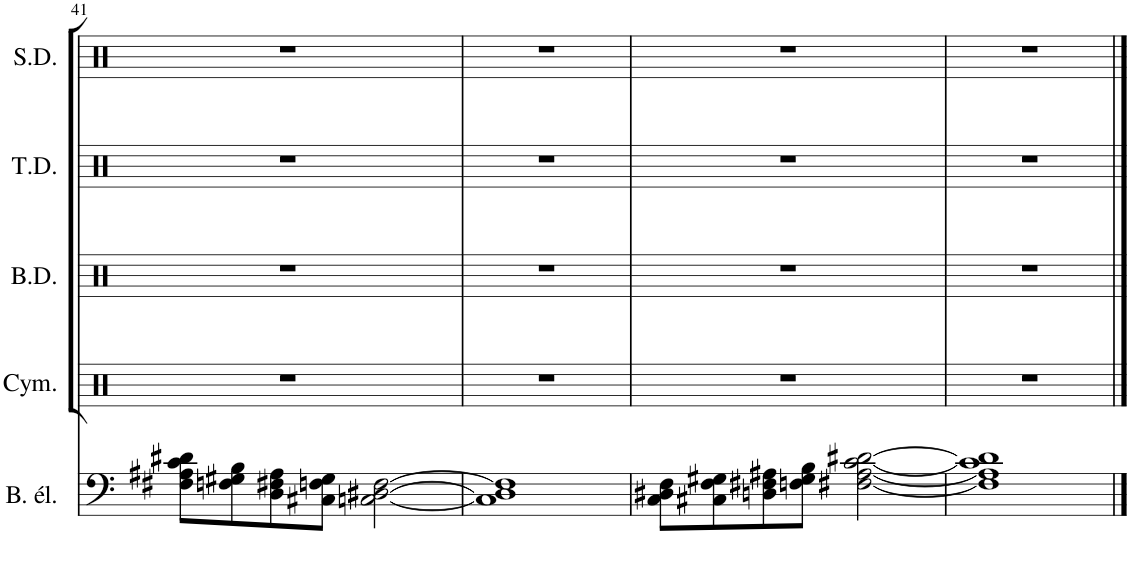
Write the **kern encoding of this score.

**kern	**kern	**kern	**kern	**kern
*part5	*part4	*part3	*part2	*part1
*staff5	*staff4	*staff3	*staff2	*staff1
*I"Basse électrique	*I"Cymbals	*I"Bass Drums	*I"Tenor Drums	*I"Snare Drum
*I'B. él.	*I'Cym.	*I'B.D.	*I'T.D.	*I'S.D.
!!LO:PB:g=z
*clefF4	*clefX	*clefX	*clefX	*clefX
*Trd7c12	*	*	*	*
*k[]	*k[]	*k[]	*k[]	*k[]
*M4/4	*M4/4	*M4/4	*M4/4	*M4/4
=41	=41	=41	=41	=41
8F#X\ 8A#X\ 8c\ 8d#X\L	1r	1r	1r	1r
8Fn\ 8G#X\ 8B\	.	.	.	.
8D\ 8F#X\ 8A#\	.	.	.	.
8C#X\ 8Fn\ 8G#\J	.	.	.	.
[2Cn\ [2D#X\ [2F\	.	.	.	.
=42	=42	=42	=42	=42
1C] 1D#] 1F]	1r	1r	1r	1r
=43	=43	=43	=43	=43
8C\ 8D#X\ 8F\L	1r	1r	1r	1r
8C#X\ 8F\ 8G#X\	.	.	.	.
8Dn\ 8F#X\ 8A#X\	.	.	.	.
8Fn\ 8G#\ 8B\J	.	.	.	.
[2F#X\ [2A#\ [2c\ [2d#X\	.	.	.	.
=44	=44	=44	=44	=44
1F#] 1A#] 1c] 1d#]	1r	1r	1r	1r
==	==	==	==	==
*-	*-	*-	*-	*-
